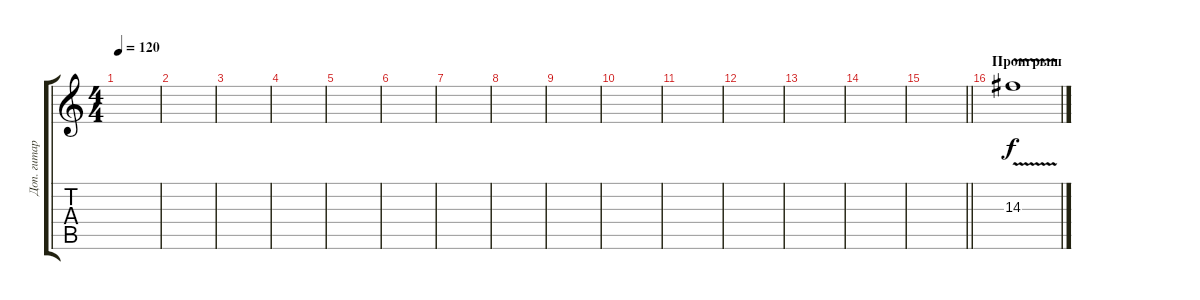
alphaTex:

\track ("Доп. гитара" "Доп. гитар") {instrument distortionguitar}
\staff {score tabs}
\tuning (Db4 Ab3 E3 B2 Gb2 B1) {hide}
\ts (4 4)
\tempo 120
\clef g2
\ks c
|
|
|
|
|
|
|
|
|
|
|
|
|
|
\barLineRight lightlight
|
\section ("" "Проигрыш")
14.3{v}.1
